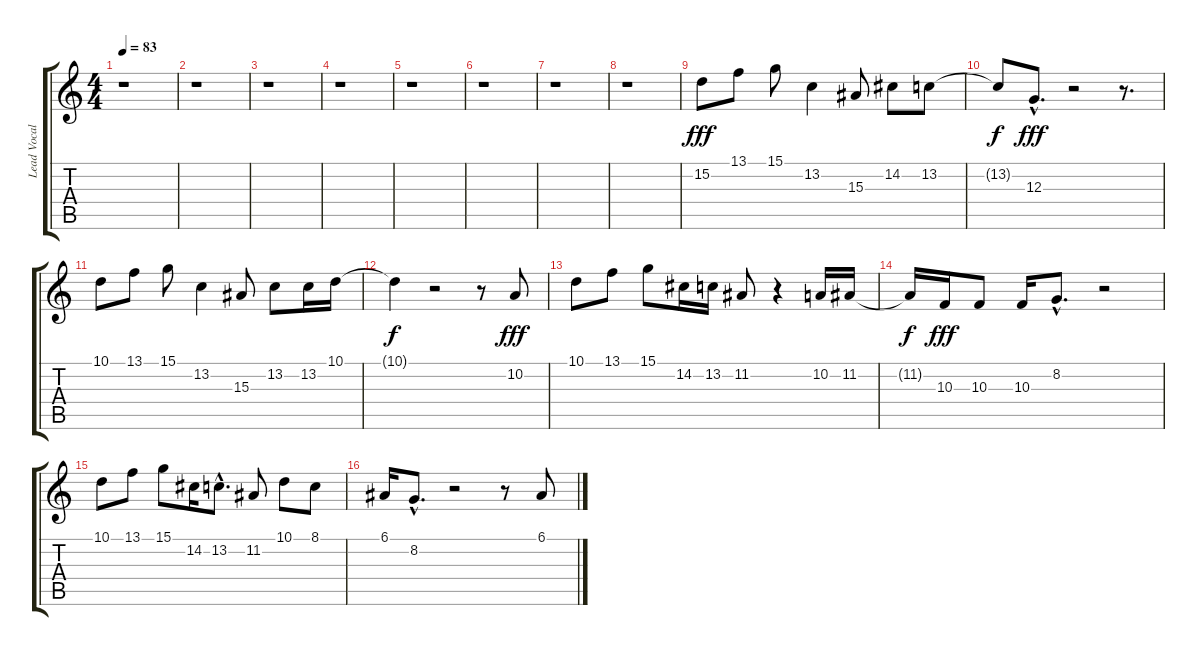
\track ("Lead Vocals" "Lead Vocal") {instrument brasssection}
\staff {score tabs}
\tuning (E4 B3 G3 D3 A2 E2) {hide}
\ts (4 4)
\tempo 83
\clef g2
\ks c
r.1{dy fff instrument brasssection} |
r.1 |
r.1 |
r.1 |
r.1 |
r.1 |
r.1 |
r.1 |
15.2.8 13.1.8 15.1.8 13.2.4 15.3.8 14.2.8 13.2.8 |
13.2{t}.8{dy f} 12.3{hac}.8{d dy fff} r.2 r.8{d} |
10.1.8 13.1.8 15.1.8 13.2.4 15.3.8 13.2.8 13.2.16 10.1.16 |
10.1{t}.4{dy f} r.2 r.8 10.2.8{dy fff} |
10.1.8 13.1.8 15.1.8 14.2.16 13.2.16 11.2.8 r.4 10.2.16 11.2.16 |
11.2{t}.16{dy f} 10.3.16{dy fff} 10.3.8 10.3.16 8.2{hac}.8{d} r.2 |
10.1.8 13.1.8 15.1.8 14.2.16 13.2{hac}.8{d} 11.2.8 10.1.8 8.1.8 |
6.1.16 8.2{hac}.8{d} r.2 r.8 6.1.8
